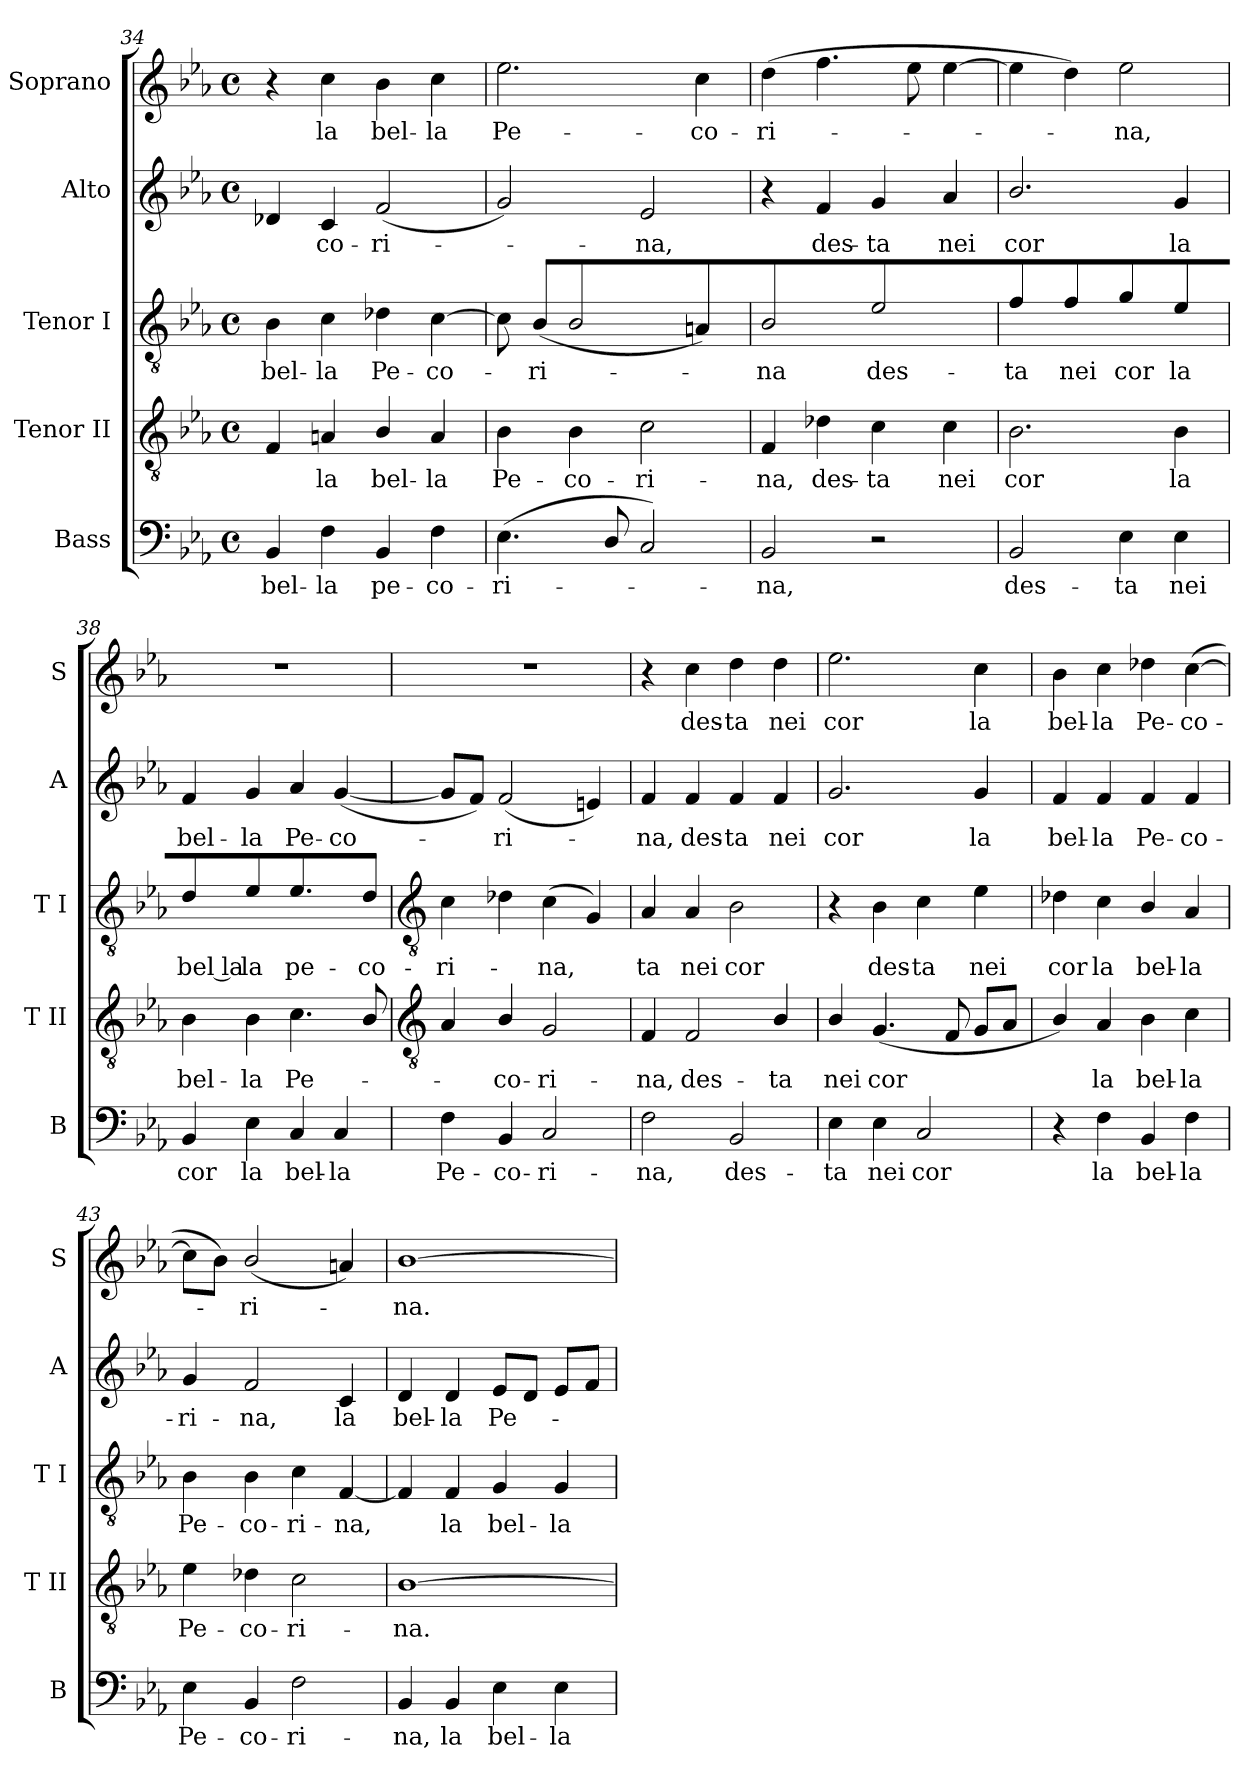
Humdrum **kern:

**kern	**text	**kern	**text	**kern	**text	**kern	**text	**kern	**text
*part5	*part5	*part4	*part4	*part3	*part3	*part2	*part2	*part1	*part1
*staff5	*staff5	*staff4	*staff4	*staff3	*staff3	*staff2	*staff2	*staff1	*staff1
*I"Bass	*	*I"Tenor II	*	*I"Tenor I	*	*I"Alto	*	*I"Soprano	*
*I'B	*	*I'T II	*	*I'T I	*	*I'A	*	*I'S	*
*clefF4	*	*clefGv2	*	*clefGv2	*	*clefG2	*	*clefG2	*
*k[b-e-a-]	*	*k[b-e-a-]	*	*k[b-e-a-]	*	*k[b-e-a-]	*	*k[b-e-a-]	*
*E-:	*	*E-:	*	*E-:	*	*E-:	*	*E-:	*
*M4/4	*	*M4/4	*	*M4/4	*	*M4/4	*	*M4/4	*
*met(c)	*	*met(c)	*	*met(c)	*	*met(c)	*	*met(c)	*
=34	=34	=34	=34	=34	=34	=34	=34	=34	=34
!	!LO:LY:b	!	!	!	!LO:LY:b	!	!	!	!
4BB-	bel-	4F	.	4B-	bel-	4d-X	.	4r	.
!	!LO:LY:b	!	!LO:LY:b	!	!LO:LY:b	!	!LO:LY:b	!	!LO:LY:b
4F	-la	4An	la	4c	-la	4c	co-	4cc	la
!	!LO:LY:b	!	!LO:LY:b	!	!LO:LY:b	!	!LO:LY:b	!	!LO:LY:b
4BB-	pe-	4B-/	bel-	4d-X	Pe-	(<2f	-ri-	4b-	bel-
!	!LO:LY:b	!	!LO:LY:b	!	!LO:LY:b	!	!	!	!LO:LY:b
4F	-co-	4A	-la	[4c	-co-	.	.	4cc	-la
=35	=35	=35	=35	=35	=35	=35	=35	=35	=35
!	!LO:LY:b	!	!LO:LY:b	!	!	!	!	!	!LO:LY:b
(<4.E-	-ri-	4B-	Pe-	8c]	.	2g)	.	2.ee-	Pe-
!	!	!	!	!	!LO:LY:b	!	!	!	!
.	.	.	.	(<8B-/L	ri-	.	.	.	.
!	!	!	!LO:LY:b	!	!	!	!	!	!
.	.	4B-	-co-	2B-/	.	.	.	.	.
8D/	.	.	.	.	.	.	.	.	.
!	!	!	!LO:LY:b	!	!	!	!LO:LY:b	!	!
2C)	.	2c	-ri-	.	.	2e-	na,	.	.
!	!	!	!	!	!	!	!	!	!LO:LY:b
.	.	.	.	4An)	.	.	.	4cc	-co-
=36	=36	=36	=36	=36	=36	=36	=36	=36	=36
!	!LO:LY:b	!	!LO:LY:b	!	!LO:LY:b	!	!	!	!LO:LY:b
2BB-	na,	4F	-na,	2B-	na	4r	.	(>4dd	-ri-
!	!	!	!LO:LY:b	!	!	!	!LO:LY:b	!	!
.	.	4d-X	des-	.	.	4f	des-	4.ff	.
!	!	!	!LO:LY:b	!	!LO:LY:b	!	!LO:LY:b	!	!
2r	.	4c	-ta	2e-	des-	4g	-ta	.	.
.	.	.	.	.	.	.	.	8ee-	.
!	!	!	!LO:LY:b	!	!	!	!LO:LY:b	!	!
.	.	4c	nei	.	.	4a-	nei	[4ee-	.
=37	=37	=37	=37	=37	=37	=37	=37	=37	=37
!	!LO:LY:b	!	!LO:LY:b	!	!LO:LY:b	!	!LO:LY:b	!	!
2BB-	des-	2.B-	cor	4f	-ta	2.b-/	cor	4ee-]	.
!	!	!	!	!	!LO:LY:b	!	!	!	!
.	.	.	.	4f	nei	.	.	4dd)	.
!	!LO:LY:b	!	!	!	!LO:LY:b	!	!	!	!LO:LY:b
4E-	-ta	.	.	4g	cor	.	.	2ee-	na,
!	!LO:LY:b	!	!LO:LY:b	!	!LO:LY:b	!	!LO:LY:b	!	!
4E-	nei	4B-	la	4e-	la	4g	la	.	.
=38	=38	=38	=38	=38	=38	=38	=38	=38	=38
!	!LO:LY:b	!	!LO:LY:b	!	!LO:LY:b	!	!LO:LY:b	!	!
4BB-	cor	4B-	bel-	4d	bel la	4f	bel-	1r	.
!	!LO:LY:b	!	!LO:LY:b	!	!LO:LY:b	!	!LO:LY:b	!	!
4E-	la	4B-	-la	4e-	la	4g	-la	.	.
!	!LO:LY:b	!	!LO:LY:b	!	!LO:LY:b	!	!LO:LY:b	!	!
4C	bel-	4.c	Pe-	4.e-	pe-	4a-	Pe-	.	.
!	!LO:LY:b	!	!	!	!	!	!LO:LY:b	!	!
4C	-la	.	.	.	.	(<[4g	-co-	.	.
!	!	!	!	!	!LO:LY:b	!	!	!	!
.	.	8B-/	.	8dJ	-co-	.	.	.	.
!!LO:LB:g=z
=39	=39	=39	=39	=39	=39	=39	=39	=39	=39
*	*	*clefGv2	*	*clefGv2	*	*	*	*	*
!	!LO:LY:b	!	!	!	!LO:LY:b	!	!	!	!
4F	Pe-	4A-	.	4c	-ri-	8gL]	.	1r	.
.	.	.	.	.	.	8fJ)	.	.	.
!	!LO:LY:b	!	!LO:LY:b	!	!	!	!LO:LY:b	!	!
4BB-	-co-	4B-/	co-	4d-X	.	(<2f	ri-	.	.
!	!LO:LY:b	!	!LO:LY:b	!	!LO:LY:b	!	!	!	!
2C	-ri-	2G	-ri-	(4c	-na,	.	.	.	.
.	.	.	.	4G)	.	4en)	.	.	.
=40	=40	=40	=40	=40	=40	=40	=40	=40	=40
!	!LO:LY:b	!	!LO:LY:b	!	!LO:LY:b	!	!LO:LY:b	!	!
2F	-na,	4F	-na,	4A-	ta	4f	na,	4r	.
!	!	!	!LO:LY:b	!	!LO:LY:b	!	!LO:LY:b	!	!LO:LY:b
.	.	2F	des-	4A-	nei	4f	des-	4cc	des-
!	!LO:LY:b	!	!	!	!LO:LY:b	!	!LO:LY:b	!	!LO:LY:b
2BB-	des-	.	.	2B-	cor	4f	-ta	4dd	-ta
!	!	!	!LO:LY:b	!	!	!	!LO:LY:b	!	!LO:LY:b
.	.	4B-/	-ta	.	.	4f	nei	4dd	nei
=41	=41	=41	=41	=41	=41	=41	=41	=41	=41
!	!LO:LY:b	!	!LO:LY:b	!	!	!	!LO:LY:b	!	!LO:LY:b
4E-	-ta	4B-/	nei	4r	.	2.g	cor	2.ee-	cor
!	!LO:LY:b	!	!LO:LY:b	!	!LO:LY:b	!	!	!	!
4E-	nei	(<4.G	cor	4B-	des-	.	.	.	.
!	!LO:LY:b	!	!	!	!LO:LY:b	!	!	!	!
2C	cor	.	.	4c	-ta	.	.	.	.
.	.	8F	.	.	.	.	.	.	.
!	!	!	!	!	!LO:LY:b	!	!LO:LY:b	!	!LO:LY:b
.	.	8GL	.	4e-	nei	4g	la	4cc	la
.	.	8A-J	.	.	.	.	.	.	.
=42	=42	=42	=42	=42	=42	=42	=42	=42	=42
!	!	!	!	!	!LO:LY:b	!	!LO:LY:b	!	!LO:LY:b
4r	.	4B-/)	.	4d-X	cor	4f	bel-	4b-	bel-
!	!LO:LY:b	!	!LO:LY:b	!	!LO:LY:b	!	!LO:LY:b	!	!LO:LY:b
4F	la	4A-	la	4c	la	4f	-la	4cc	-la
!	!LO:LY:b	!	!LO:LY:b	!	!LO:LY:b	!	!LO:LY:b	!	!LO:LY:b
4BB-	bel-	4B-	bel-	4B-/	bel-	4f	Pe-	4dd-X	Pe-
!	!LO:LY:b	!	!LO:LY:b	!	!LO:LY:b	!	!LO:LY:b	!	!LO:LY:b
4F	-la	4c	-la	4A-	-la	4f	-co-	(>[4cc	-co-
=43	=43	=43	=43	=43	=43	=43	=43	=43	=43
!	!LO:LY:b	!	!LO:LY:b	!	!LO:LY:b	!	!LO:LY:b	!	!
4E-	Pe-	4e-	Pe-	4B-	Pe-	4g	-ri-	8ccL]	.
.	.	.	.	.	.	.	.	8b-J)	.
!	!LO:LY:b	!	!LO:LY:b	!	!LO:LY:b	!	!LO:LY:b	!	!LO:LY:b
4BB-	-co-	4d-X	-co-	4B-	-co-	2f	-na,	(<2b-/	ri-
!	!LO:LY:b	!	!LO:LY:b	!	!LO:LY:b	!	!	!	!
2F	-ri-	2c	-ri-	4c	-ri-	.	.	.	.
!	!	!	!	!	!LO:LY:b	!	!LO:LY:b	!	!
.	.	.	.	[4F	-na,	4c	la	4an)	.
=44	=44	=44	=44	=44	=44	=44	=44	=44	=44
!	!LO:LY:b	!	!LO:LY:b	!	!	!	!LO:LY:b	!	!LO:LY:b
4BB-	-na,	[1B-	-na.	4F]	.	4d	bel-	[1b-	na.
!	!LO:LY:b	!	!	!	!LO:LY:b	!	!LO:LY:b	!	!
4BB-	la	.	.	4F	la	4d	-la	.	.
!	!LO:LY:b	!	!	!	!LO:LY:b	!	!LO:LY:b	!	!
4E-	bel-	.	.	4G	bel-	8e-L	Pe-	.	.
.	.	.	.	.	.	8dJ	.	.	.
!	!LO:LY:b	!	!	!	!LO:LY:b	!	!	!	!
4E-	-la	.	.	4G	-la	8e-L	.	.	.
.	.	.	.	.	.	8fJ	.	.	.
=	=	=	=	=	=	=	=	=	=
*-	*-	*-	*-	*-	*-	*-	*-	*-	*-
